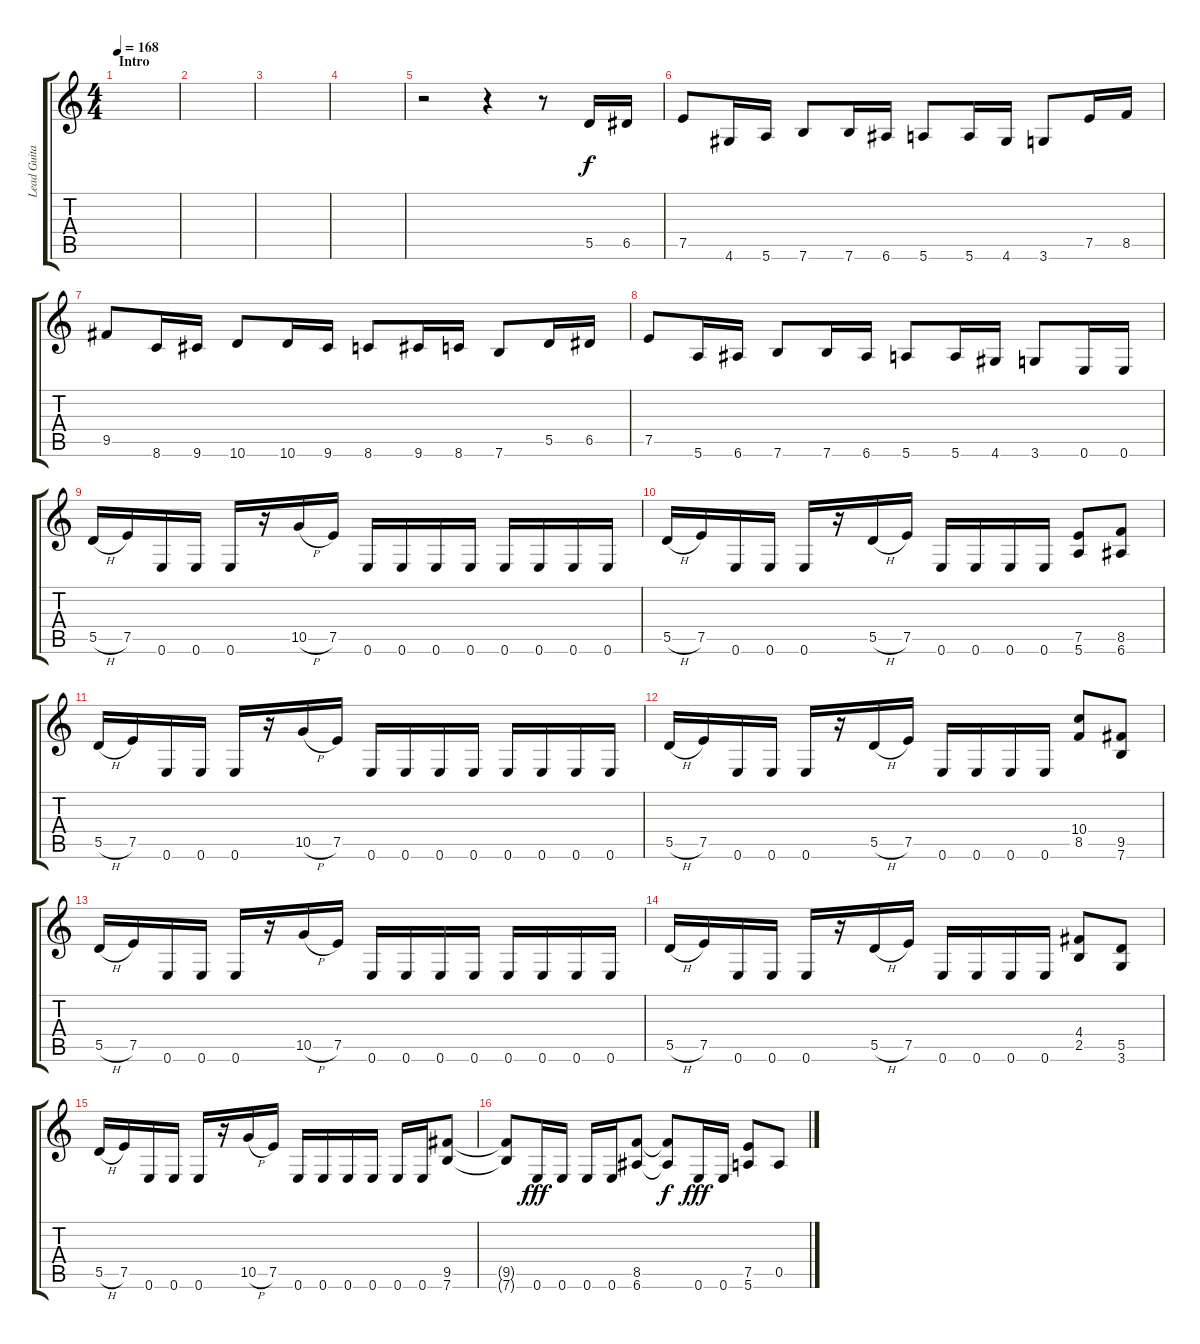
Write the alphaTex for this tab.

\track ("Lead Guitar (Marty Friedman)" "Lead Guita") {instrument distortionguitar}
\staff {score tabs}
\tuning (E4 B3 G3 D3 A2 E2) {hide}
\ts (4 4)
\section ("" "Intro")
\tempo 168
\clef g2
\ks c
|
|
|
|
r.2 r.4 r.8 5.5.16 6.5.16 |
7.5.8 4.6.16 5.6.16 7.6.8 7.6.16 6.6.16 5.6.8 5.6.16 4.6.16 3.6.8 7.5.16 8.5.16 |
9.5.8 8.6.16 9.6.16 10.6.8 10.6.16 9.6.16 8.6.8 9.6.16 8.6.16 7.6.8 5.5.16 6.5.16 |
7.5.8 5.6.16 6.6.16 7.6.8 7.6.16 6.6.16 5.6.8 5.6.16 4.6.16 3.6.8 0.6.16 0.6.16 |
5.5{h}.16 7.5.16 0.6.16 0.6.16 0.6.16 r.16 10.5{h}.16 7.5.16 0.6.16 0.6.16 0.6.16 0.6.16 0.6.16 0.6.16 0.6.16 0.6.16 |
5.5{h}.16 7.5.16 0.6.16 0.6.16 0.6.16 r.16 5.5{h}.16 7.5.16 0.6.16 0.6.16 0.6.16 0.6.16 (7.5 5.6).8 (8.5 6.6).8 |
5.5{h}.16 7.5.16 0.6.16 0.6.16 0.6.16 r.16 10.5{h}.16 7.5.16 0.6.16 0.6.16 0.6.16 0.6.16 0.6.16 0.6.16 0.6.16 0.6.16 |
5.5{h}.16 7.5.16 0.6.16 0.6.16 0.6.16 r.16 5.5{h}.16 7.5.16 0.6.16 0.6.16 0.6.16 0.6.16 (10.4 8.5).8 (9.5 7.6).8 |
5.5{h}.16 7.5.16 0.6.16 0.6.16 0.6.16 r.16 10.5{h}.16 7.5.16 0.6.16 0.6.16 0.6.16 0.6.16 0.6.16 0.6.16 0.6.16 0.6.16 |
5.5{h}.16 7.5.16 0.6.16 0.6.16 0.6.16 r.16 5.5{h}.16 7.5.16 0.6.16 0.6.16 0.6.16 0.6.16 (4.4 2.5).8 (5.5 3.6).8 |
5.5{h}.16 7.5.16 0.6.16 0.6.16 0.6.16 r.16 10.5{h}.16 7.5.16 0.6.16 0.6.16 0.6.16 0.6.16 0.6.16 0.6.16 (9.5 7.6).8 |
(9.5{t} 7.6{t}).8{dy f} 0.6.16{dy fff} 0.6.16 0.6.16 0.6.16 (8.5 6.6).8 (8.5{t} 6.6{t}).8{dy f} 0.6.16{dy fff} 0.6.16 (7.5 5.6).8 0.5.8
